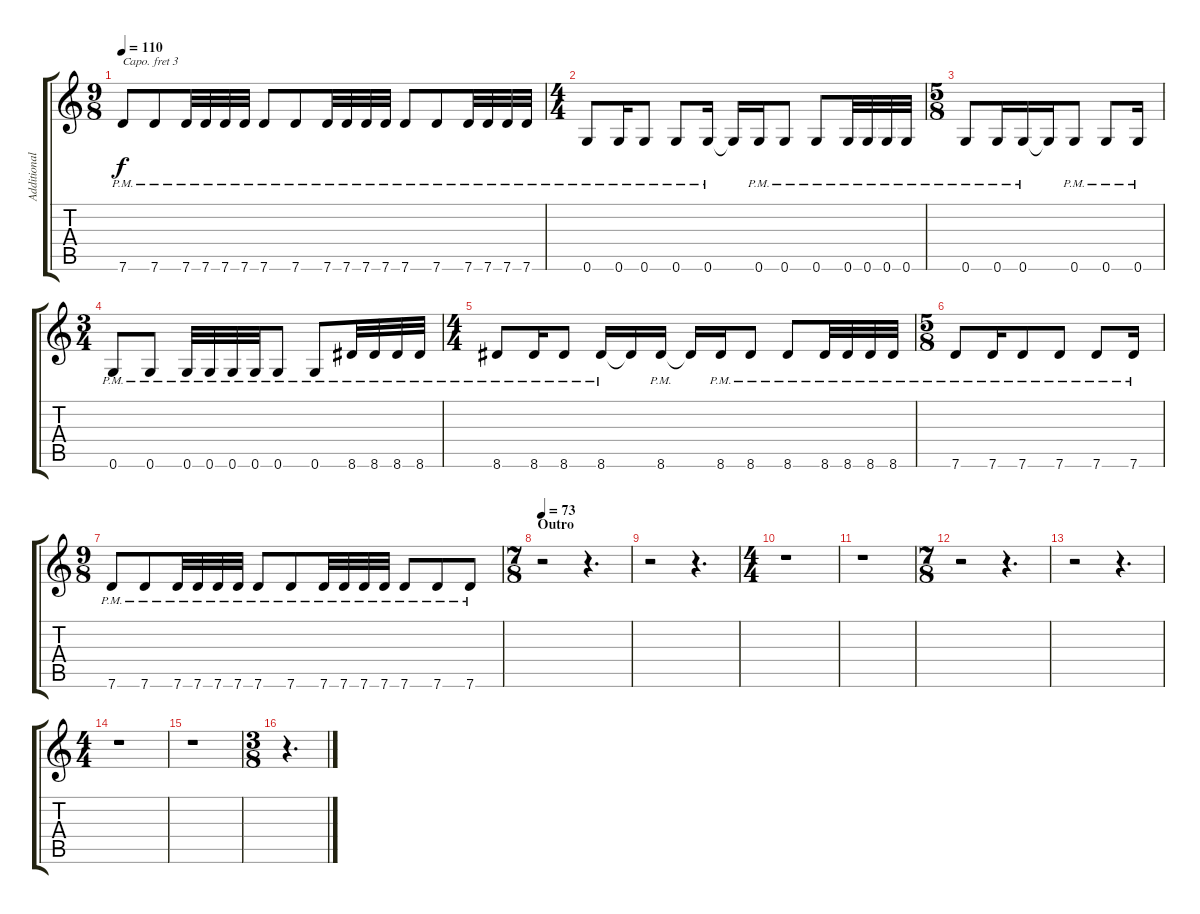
\track ("Additional Distortion Guitar" "Additional") {instrument distortionguitar}
\staff {score tabs}
\capo 3
\tuning (E4 B3 G3 D3 A2 E2) {hide}
\ts (9 8)
\tempo 110
\clef g2
\ks c
7.6{pm}.8{dy f} 7.6{pm}.8 7.6{pm}.32 7.6{pm}.32 7.6{pm}.32 7.6{pm}.32 7.6{pm}.8 7.6{pm}.8 7.6{pm}.32 7.6{pm}.32 7.6{pm}.32 7.6{pm}.32 7.6{pm}.8 7.6{pm}.8 7.6{pm}.32 7.6{pm}.32 7.6{pm}.32 7.6{pm}.32 |
\ts (4 4)
0.6{pm}.8 0.6{pm}.16 0.6{pm}.8 0.6{pm}.8 0.6{pm}.16 0.6{t}.16 0.6{pm}.16 0.6{pm}.8 0.6{pm}.8 0.6{pm}.32 0.6{pm}.32 0.6{pm}.32 0.6{pm}.32 |
\ts (5 8)
0.6{pm}.8 0.6{pm}.16 0.6{pm}.16 0.6{t}.16 0.6{pm}.8 0.6{pm}.8 0.6{pm}.16 |
\ts (3 4)
0.6{pm}.8 0.6{pm}.8 0.6{pm}.32 0.6{pm}.32 0.6{pm}.32 0.6{pm}.32 0.6{pm}.8 0.6{pm}.8 8.6{pm}.32 8.6{pm}.32 8.6{pm}.32 8.6{pm}.32 |
\ts (4 4)
8.6{pm}.8 8.6{pm}.16 8.6{pm}.8 8.6{pm}.16 8.6{t}.16 8.6{pm}.16 8.6{t}.16 8.6{pm}.16 8.6{pm}.8 8.6{pm}.8 8.6{pm}.32 8.6{pm}.32 8.6{pm}.32 8.6{pm}.32 |
\ts (5 8)
7.6{pm}.8 7.6{pm}.16 7.6{pm}.8 7.6{pm}.8 7.6{pm}.8 7.6{pm}.16 |
\ts (9 8)
7.6{pm}.8 7.6{pm}.8 7.6{pm}.32 7.6{pm}.32 7.6{pm}.32 7.6{pm}.32 7.6{pm}.8 7.6{pm}.8 7.6{pm}.32 7.6{pm}.32 7.6{pm}.32 7.6{pm}.32 7.6{pm}.8 7.6{pm}.8 7.6{pm}.8 |
\ts (7 8)
\section ("" "Outro")
\tempo 73
r.2 r.4{d} |
r.2 r.4{d} |
\ts (4 4)
r.1 |
r.1 |
\ts (7 8)
r.2 r.4{d} |
r.2 r.4{d} |
\ts (4 4)
r.1 |
r.1 |
\ts (3 8)
r.4{d}
